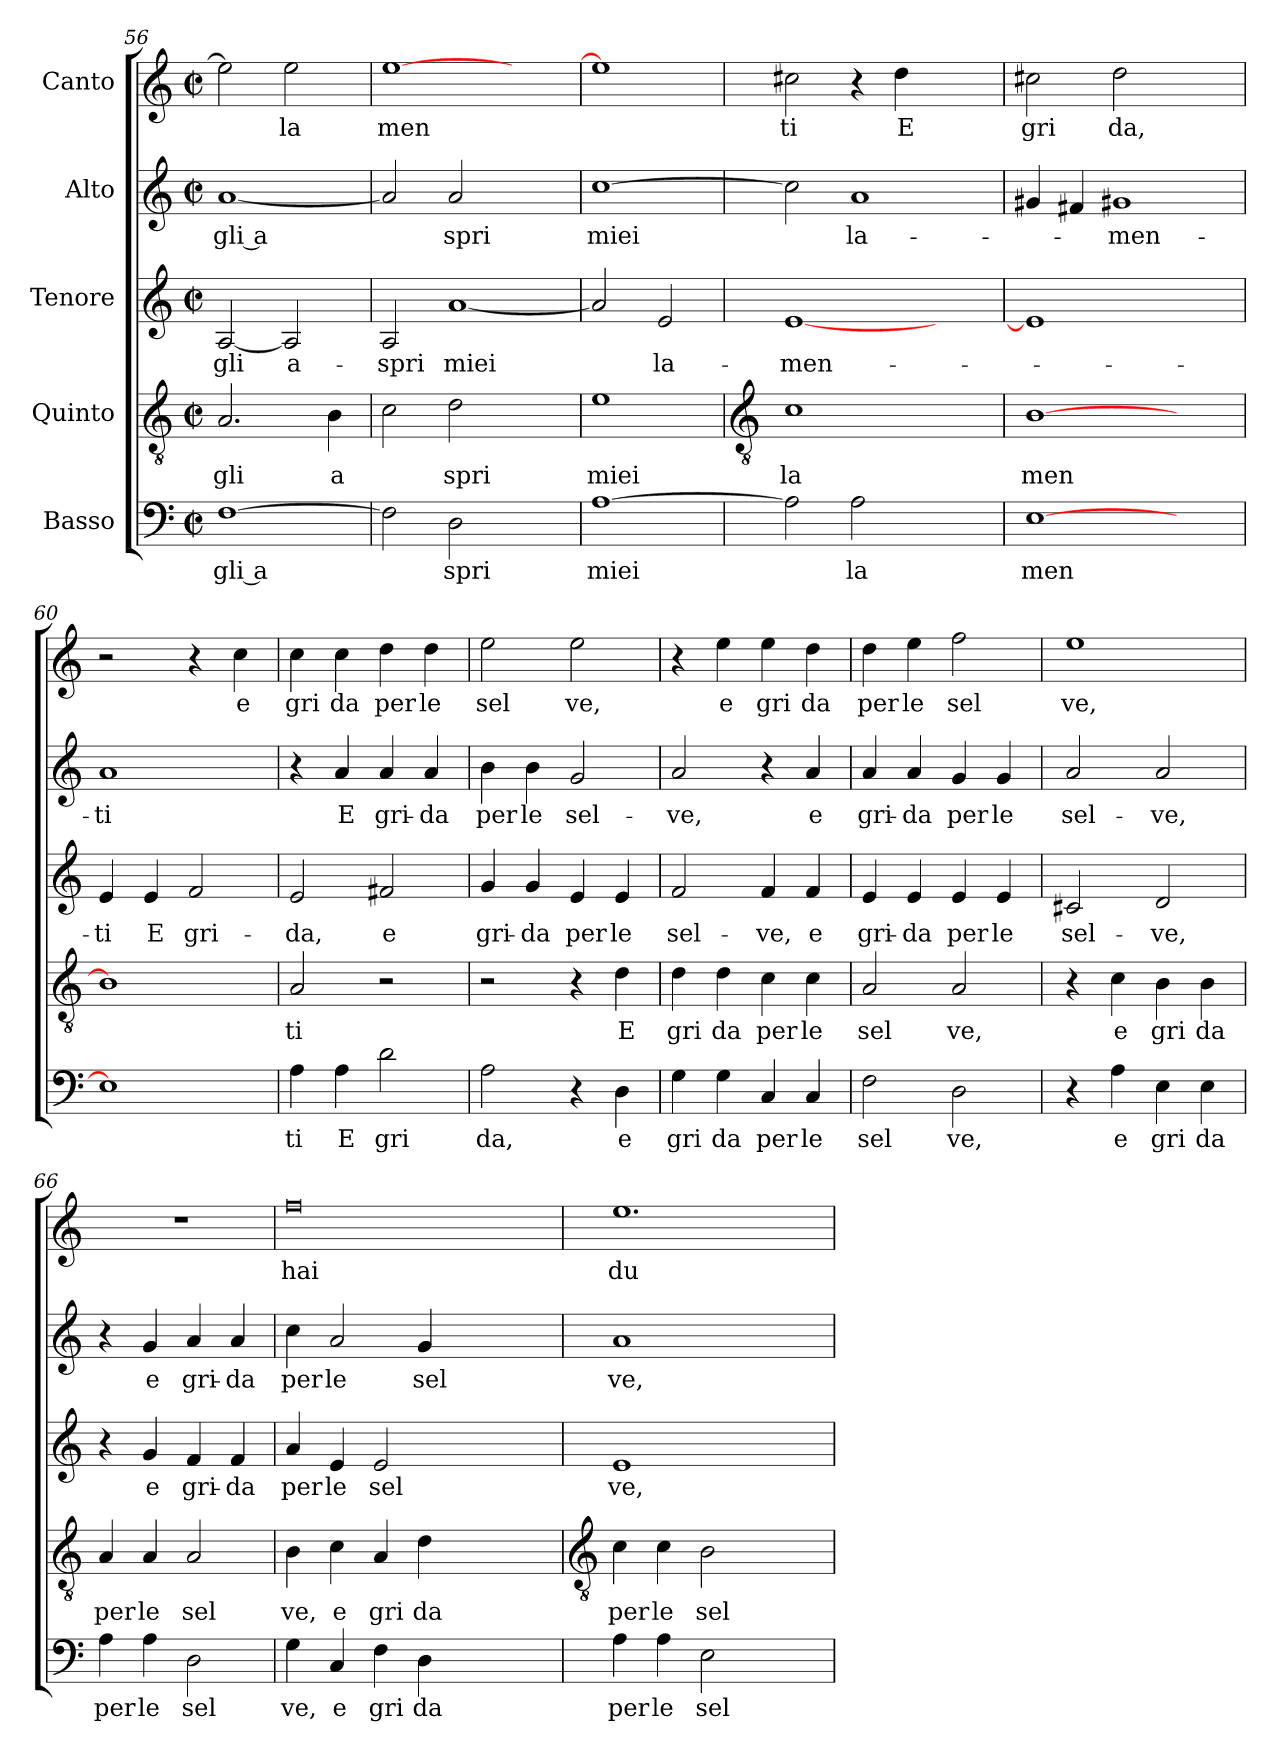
**kern	**text	**kern	**text	**kern	**text	**kern	**text	**kern	**text
*part5	*part5	*part4	*part4	*part3	*part3	*part2	*part2	*part1	*part1
*staff5	*staff5	*staff4	*staff4	*staff3	*staff3	*staff2	*staff2	*staff1	*staff1
*I"Basso	*	*I"Quinto	*	*I"Tenore	*	*I"Alto	*	*I"Canto	*
!!LO:LB:g=z
*clefF4	*	*clefGv2	*	*clefG2	*	*clefG2	*	*clefG2	*
*k[]	*	*k[]	*	*k[]	*	*k[]	*	*k[]	*
*C:	*	*C:	*	*C:	*	*C:	*	*C:	*
*M2/2	*	*M2/2	*	*M2/2	*	*M2/2	*	*M2/2	*
*met(c|)	*	*met(c|)	*	*met(c|)	*	*met(c|)	*	*met(c|)	*
=56	=56	=56	=56	=56	=56	=56	=56	=56	=56
!	!LO:LY:b	!	!LO:LY:b	!	!LO:LY:b	!	!LO:LY:b	!	!
[1F	gli a	2.A/	gli	[2A/	-gli	[1a	gli a	2ee\]	.
!	!	!	!	!	!LO:LY:b	!	!	!	!LO:LY:b
.	.	.	.	2A/]	a-	.	.	2ee\	la
!	!	!	!LO:LY:b	!	!	!	!	!	!
.	.	4B\	a	.	.	.	.	.	.
=56A	=56A	=56A	=56A	=56A	=56A	=56A	=56A	=56A	=56A
!	!	!	!	!	!LO:LY:b	!	!	!	!LO:LY:b
2F\]	.	2c\	.	2A/	-spri	2a/]	.	[1ee	men
!	!LO:LY:b	!	!LO:LY:b	!	!LO:LY:b	!	!LO:LY:b	!	!
2D\	spri	2d\	spri	[1a	miei	2a/	spri	.	.
2ryy	.	2ryy	.	.	.	2ryy	.	2ryy	.
!!LO:LB:g=z
=57A	=57A	=57A	=57A	=57A	=57A	=57A	=57A	=57A	=57A
!	!LO:LY:b	!	!LO:LY:b	!	!	!	!LO:LY:b	!	!
[1A	miei	1e	miei	2a/]	.	[1cc	miei	1ee]	.
!	!	!	!	!	!LO:LY:b	!	!	!	!
.	.	.	.	2e/	la-	.	.	.	.
!!LO:LB:g=z
=58	=58	=58	=58	=58	=58	=58	=58	=58	=58
*	*	*clefGv2	*	*	*	*	*	*	*
!	!	!	!LO:LY:b	!	!LO:LY:b	!	!	!	!LO:LY:b
2A\]	.	1c	la	[1e	-men-	2cc\]	.	2cc#X\	ti
!	!LO:LY:b	!	!	!	!	!	!LO:LY:b	!	!
2A\	la	.	.	.	.	1a	la-	4r	.
!	!	!	!	!	!	!	!	!	!LO:LY:b
.	.	.	.	.	.	.	.	4dd\	E
2ryy	.	2ryy	.	2ryy	.	.	.	2ryy	.
=59	=59	=59	=59	=59	=59	=59	=59	=59	=59
!	!LO:LY:b	!	!LO:LY:b	!	!	!	!	!	!LO:LY:b
[1E	men	[1B	men	1e]	.	4g#X/	.	2cc#X\	gri
.	.	.	.	.	.	4f#X/	.	.	.
!	!	!	!	!	!	!	!LO:LY:b	!	!LO:LY:b
.	.	.	.	.	.	1g#X	-men-	2dd\	da,
2ryy	.	2ryy	.	2ryy	.	.	.	2ryy	.
=60	=60	=60	=60	=60	=60	=60	=60	=60	=60
!	!	!	!	!	!LO:LY:b	!	!LO:LY:b	!	!
1E]	.	1B]	.	4e/	-ti	1a	-ti	2r	.
!	!	!	!	!	!LO:LY:b	!	!	!	!
.	.	.	.	4e/	E	.	.	.	.
!	!	!	!	!	!LO:LY:b	!	!	!	!
.	.	.	.	2f/	gri-	.	.	4r	.
!	!	!	!	!	!	!	!	!	!LO:LY:b
.	.	.	.	.	.	.	.	4cc\	e
=61	=61	=61	=61	=61	=61	=61	=61	=61	=61
!	!LO:LY:b	!	!LO:LY:b	!	!LO:LY:b	!	!	!	!LO:LY:b
4A\	ti	2A/	ti	2e/	-da,	4r	.	4cc\	gri
!	!LO:LY:b	!	!	!	!	!	!LO:LY:b	!	!LO:LY:b
4A\	E	.	.	.	.	4a/	E	4cc\	da
!	!LO:LY:b	!	!	!	!LO:LY:b	!	!LO:LY:b	!	!LO:LY:b
2d\	gri	2r	.	2f#X/	e	4a/	gri-	4dd\	per
!	!	!	!	!	!	!	!LO:LY:b	!	!LO:LY:b
.	.	.	.	.	.	4a/	-da	4dd\	le
=62	=62	=62	=62	=62	=62	=62	=62	=62	=62
!	!LO:LY:b	!	!	!	!LO:LY:b	!	!LO:LY:b	!	!LO:LY:b
2A\	da,	2r	.	4g/	gri-	4b\	per	2ee\	sel
!	!	!	!	!	!LO:LY:b	!	!LO:LY:b	!	!
.	.	.	.	4g/	-da	4b\	le	.	.
!	!	!	!	!	!LO:LY:b	!	!LO:LY:b	!	!LO:LY:b
4r	.	4r	.	4e/	per	2g/	sel-	2ee\	ve,
!	!LO:LY:b	!	!LO:LY:b	!	!LO:LY:b	!	!	!	!
4D\	e	4d\	E	4e/	le	.	.	.	.
=63	=63	=63	=63	=63	=63	=63	=63	=63	=63
!	!LO:LY:b	!	!LO:LY:b	!	!LO:LY:b	!	!LO:LY:b	!	!
4G\	gri	4d\	gri	2f/	sel-	2a/	-ve,	4r	.
!	!LO:LY:b	!	!LO:LY:b	!	!	!	!	!	!LO:LY:b
4G\	da	4d\	da	.	.	.	.	4ee\	e
!	!LO:LY:b	!	!LO:LY:b	!	!LO:LY:b	!	!	!	!LO:LY:b
4C/	per	4c\	per	4f/	-ve,	4r	.	4ee\	gri
!	!LO:LY:b	!	!LO:LY:b	!	!LO:LY:b	!	!LO:LY:b	!	!LO:LY:b
4C/	le	4c\	le	4f/	e	4a/	e	4dd\	da
=64	=64	=64	=64	=64	=64	=64	=64	=64	=64
!	!LO:LY:b	!	!LO:LY:b	!	!LO:LY:b	!	!LO:LY:b	!	!LO:LY:b
2F\	sel	2A/	sel	4e/	gri-	4a/	gri-	4dd\	per
!	!	!	!	!	!LO:LY:b	!	!LO:LY:b	!	!LO:LY:b
.	.	.	.	4e/	-da	4a/	-da	4ee\	le
!	!LO:LY:b	!	!LO:LY:b	!	!LO:LY:b	!	!LO:LY:b	!	!LO:LY:b
2D\	ve,	2A/	ve,	4e/	per	4g/	per	2ff\	sel
!	!	!	!	!	!LO:LY:b	!	!LO:LY:b	!	!
.	.	.	.	4e/	le	4g/	le	.	.
!!LO:LB:g=z
=65	=65	=65	=65	=65	=65	=65	=65	=65	=65
!	!	!	!	!	!LO:LY:b	!	!LO:LY:b	!	!LO:LY:b
4r	.	4r	.	2c#X/	sel-	2a/	sel-	1ee	ve,
!	!LO:LY:b	!	!LO:LY:b	!	!	!	!	!	!
4A\	e	4c\	e	.	.	.	.	.	.
!	!LO:LY:b	!	!LO:LY:b	!	!LO:LY:b	!	!LO:LY:b	!	!
4E\	gri	4B\	gri	2d/	-ve,	2a/	-ve,	.	.
!	!LO:LY:b	!	!LO:LY:b	!	!	!	!	!	!
4E\	da	4B\	da	.	.	.	.	.	.
=66	=66	=66	=66	=66	=66	=66	=66	=66	=66
!	!LO:LY:b	!	!LO:LY:b	!	!	!	!	!	!
4A\	per	4A/	per	4r	.	4r	.	1r	.
!	!LO:LY:b	!	!LO:LY:b	!	!LO:LY:b	!	!LO:LY:b	!	!
4A\	le	4A/	le	4g/	e	4g/	e	.	.
!	!LO:LY:b	!	!LO:LY:b	!	!LO:LY:b	!	!LO:LY:b	!	!
2D\	sel	2A/	sel	4f/	gri-	4a/	gri-	.	.
!	!	!	!	!	!LO:LY:b	!	!LO:LY:b	!	!
.	.	.	.	4f/	-da	4a/	-da	.	.
!!LO:LB:g=z
=67	=67	=67	=67	=67	=67	=67	=67	=67	=67
!	!LO:LY:b	!	!LO:LY:b	!	!LO:LY:b	!	!LO:LY:b	!	!LO:LY:b
4G\	ve,	4B\	ve,	4a/	per	4cc\	per	0ff	hai
!	!LO:LY:b	!	!LO:LY:b	!	!LO:LY:b	!	!LO:LY:b	!	!
4C/	e	4c\	e	4e/	le	2a/	le	.	.
!	!LO:LY:b	!	!LO:LY:b	!	!LO:LY:b	!	!	!	!
4F\	gri	4A/	gri	2e/	sel	.	.	.	.
!	!LO:LY:b	!	!LO:LY:b	!	!	!	!LO:LY:b	!	!
4D\	da	4d\	da	.	.	4g/	sel	.	.
1ryy	.	1ryy	.	1ryy	.	1ryy	.	.	.
!!LO:LB:g=z
=68	=68	=68	=68	=68	=68	=68	=68	=68	=68
*	*	*clefGv2	*	*	*	*	*	*	*
!	!LO:LY:b	!	!LO:LY:b	!	!LO:LY:b	!	!LO:LY:b	!	!LO:LY:b
4A\	per	4c\	per	1e	ve,	1a	ve,	1.ee	du
!	!LO:LY:b	!	!LO:LY:b	!	!	!	!	!	!
4A\	le	4c\	le	.	.	.	.	.	.
!	!LO:LY:b	!	!LO:LY:b	!	!	!	!	!	!
2E\	sel-	2B\	sel-	.	.	.	.	.	.
2ryy	.	2ryy	.	2ryy	.	2ryy	.	.	.
=	=	=	=	=	=	=	=	=	=
*-	*-	*-	*-	*-	*-	*-	*-	*-	*-
